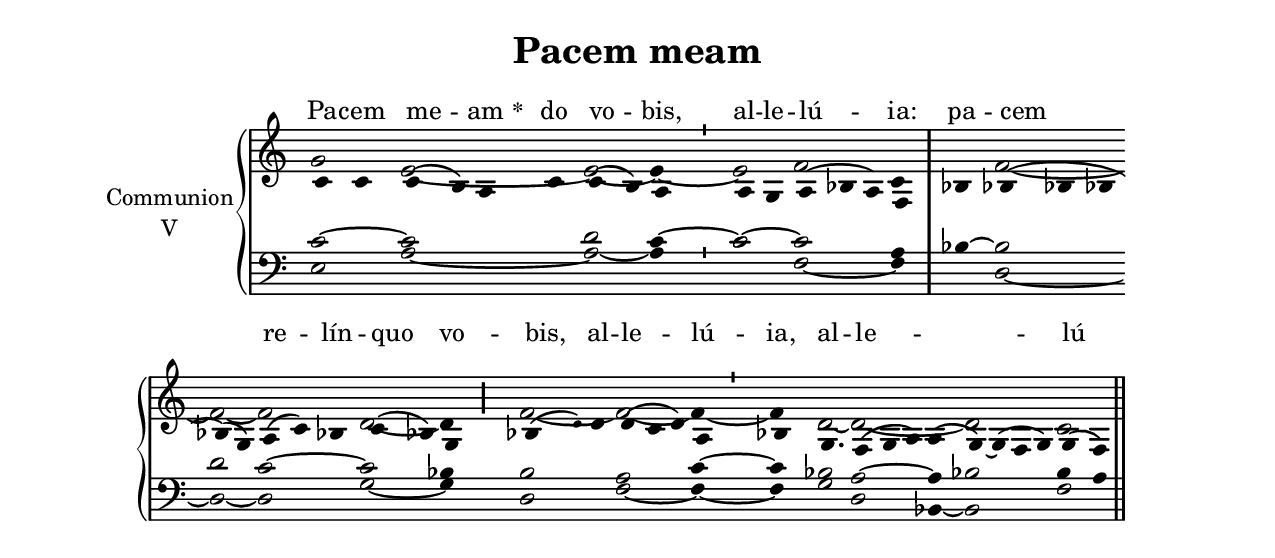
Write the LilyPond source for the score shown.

\version "2.18"
\include "gregorian.ly"
\include "noh2.ily"


%Page reference: page ii.94
%(volume.page)

global = {
 \key f \lydian
 \cadenzaOn 
}

\header {
  title = \markup \center-column {"Pacem meam" \vspace #1 }
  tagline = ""
  composer = ""
}

\paper {
 #(include-special-characters)
  oddHeaderMarkup = \markup \fill-line {
    \line {}
    \center-column {
      \on-the-fly #first-page     " "
      \on-the-fly #not-first-page "Pacem meam"
    }
    \line { \on-the-fly #print-page-number-check-first \fromproperty #'page:page-number-string }
  }
  evenHeaderMarkup = \markup \fill-line {
    \line { \on-the-fly #print-page-number-check-first \fromproperty #'page:page-number-string }
    \center-column { "Pacem meam" }
    \line {}
  }
}

chantText = \lyricmode {
Pa -- cem me -- am 
\set stanza = " * " do vo -- bis, al -- le -- lú -- ia: 
pa -- cem re -- lín -- quo vo -- bis, 
al -- le -- lú -- ia, al -- le -- _ lú -- _ ia. }

chantMusic = {
\tieDown   c'4 c'4 c'4 ( b4) a4  c'4 c'4 ( b4) a4 \divisioMinima
 a4 g4  a4 ( bes4 a4) f4 \divisioMaxima
  bes4 bes4 ( bes4 bes4 \forceBreak
)  bes4 ( g4) a4 ( c'4) bes4  c'4 ( bes4) g4 \divisioMaior
  bes4 ( \once \tweak #'font-size #-4 d' ) d'4 d'4 ( c'4 d'4) a4 \divisioMinima
  bes4 g4. f4 ( g4 a4) a4 ( g4) ~ g4 ( f4 g4) g4 ( f4) \finalis

}

altoMusic = {
g'2 e'2*4/2 ~ e'2 ~ e'4 ~ \divisioMinima
e'2 f'2*3/2 c'4 r4 f'2*3/2 ~ f'2 ~ f'2*3/2 d'2 ~ d'4 f'2*3/2 ~ f'2*3/2 ~ f'4 ~ f'4 d'2*3/4 ~ d'2*4/2 ~ d'2*4/2 c'2 \finalis
}

tenorMusic = {
c'2 ~ c'2*4/2 d'2 c'4 ~ \divisioMinima
c'2 ~ c'2*3/2 a4 bes4 ~ bes2*3/2 d'2 c'2*3/2 ~ c'2 bes4 b2*3/2 a2*3/2 c'4 ~ c'4 bes2*3/4 a2*3/2 ~ a4 bes2*4/2 b4 a4 \finalis
}

bassMusic = {
e2 a2*4/2 ~ a2 ~ a4 \divisioMinima
c'2 f2*3/2 ~ f4 r4 d2*3/2 ~ d2 ~ d2*3/2 g2 ~ g4 d2*3/2 f2*3/2 ~ f4 ~ f4 g2*3/4 d2*3/2 bes,4 ~ bes,2*4/2 f2 \finalis
}

voiceLines = {
\voiceLineStyle


}

\score{
  <<
    \new GrandStaff <<
      \set GrandStaff.autoBeaming = ##f
      \set GrandStaff.instrumentName = \markup \center-column {
        "Communion"
        "V"
      }
      \new Staff = up <<
        \new Voice = "chant" {
          \voiceOne \global \chantMusic
        }
        \new Voice {
          \voiceTwo \global \altoMusic
        }
      >>

      \new Staff = down <<
        \clef bass
        \new Voice {
          \voiceOne \global \tenorMusic
        }
        \new Voice {
          \voiceTwo \global \bassMusic
        }
	\new Voice {
        \voiceThree \global \voiceLines
        }
      >>
    >>
    \new Lyrics \lyricsto chant {
      \chantText
    }
  >>
  \layout{
  }
  \midi{
    \tempo 4 = 125
  }
}
